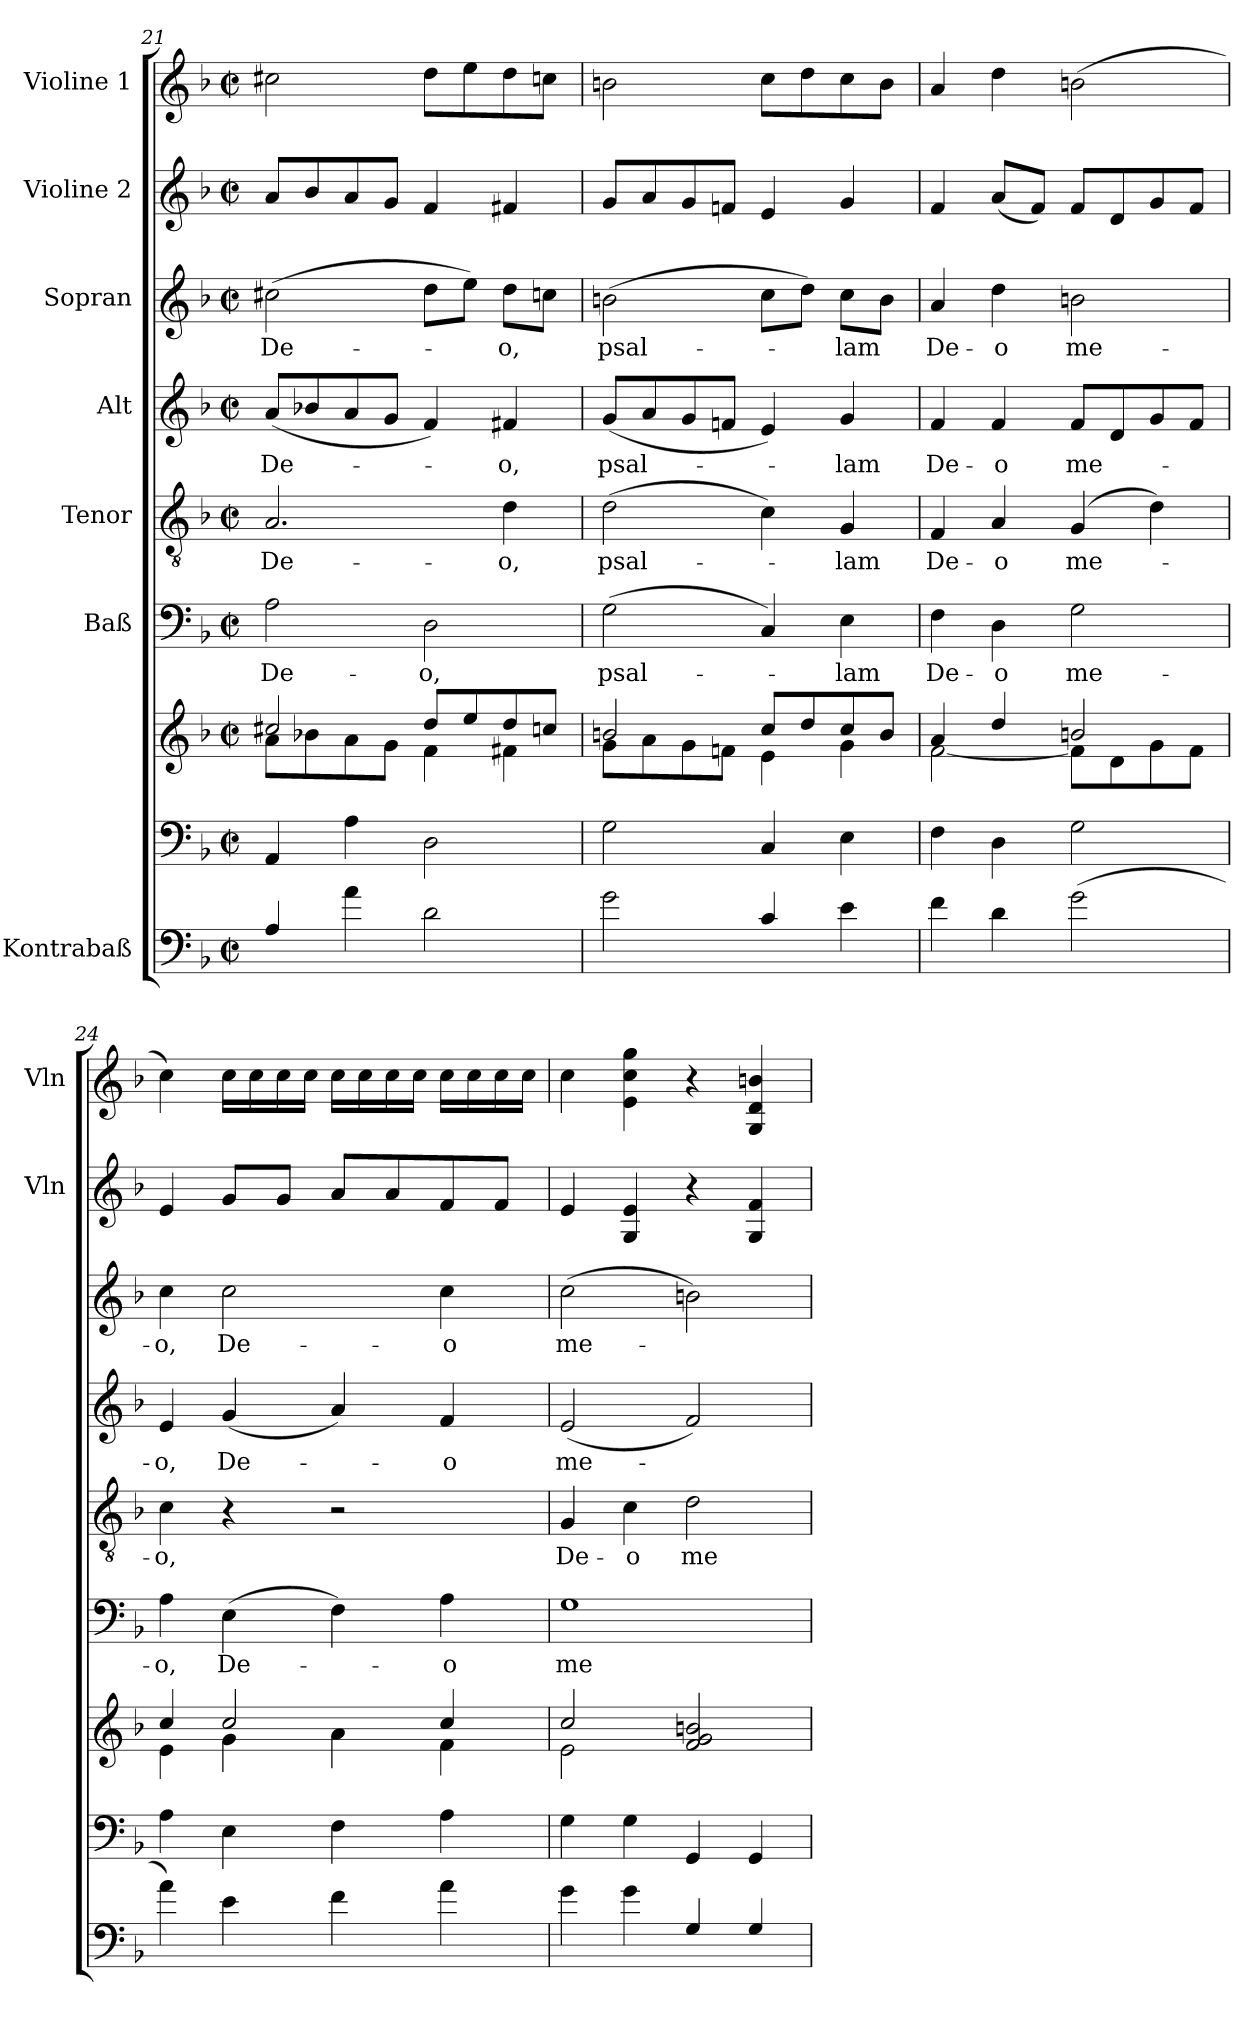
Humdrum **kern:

**kern	**kern	**kern	**kern	**text	**kern	**text	**kern	**text	**kern	**text	**kern	**kern
*part8	*part7	*part7	*part6	*part6	*part5	*part5	*part4	*part4	*part3	*part3	*part2	*part1
*staff9	*staff8	*staff7	*staff6	*staff6	*staff5	*staff5	*staff4	*staff4	*staff3	*staff3	*staff2	*staff1
*I"Kontrabaß	*	*	*I"Baß	*	*I"Tenor	*	*I"Alt	*	*I"Sopran	*	*I"Violine 2	*I"Violine 1
*	*	*	*	*	*	*	*	*	*	*	*I'Vln	*I'Vln
*clefF4	*clefF4	*clefG2	*clefF4	*	*clefGv2	*	*clefG2	*	*clefG2	*	*clefG2	*clefG2
*ITrd7c12	*	*	*	*	*	*	*	*	*	*	*	*
*k[b-]	*k[b-]	*k[b-]	*k[b-]	*	*k[b-]	*	*k[b-]	*	*k[b-]	*	*k[b-]	*k[b-]
*F:	*F:	*F:	*F:	*	*F:	*	*F:	*	*F:	*	*F:	*F:
*M2/2	*M2/2	*M2/2	*M2/2	*	*M2/2	*	*M2/2	*	*M2/2	*	*M2/2	*M2/2
*met(c|)	*met(c|)	*met(c|)	*met(c|)	*	*met(c|)	*	*met(c|)	*	*met(c|)	*	*met(c|)	*met(c|)
=21	=21	=21	=21	=21	=21	=21	=21	=21	=21	=21	=21	=21
*	*	*^	*	*	*	*	*	*	*	*	*	*
!	!	!	!	!	!LO:LY:b	!	!LO:LY:b	!	!LO:LY:b	!	!LO:LY:b	!	!
4AA/	4AA/	2cc#X/	8a\L	2A\	De-	2.A/	De-	(<8a/L	De-	(>2cc#X\	De-	8a/L	2cc#X\
.	.	.	8b-X\	.	.	.	.	8b-X/	.	.	.	8b-/	.
4A\	4A\	.	8a\	.	.	.	.	8a/	.	.	.	8a/	.
.	.	.	8g\J	.	.	.	.	8g/J	.	.	.	8g/J	.
!	!	!	!	!	!LO:LY:b	!	!	!	!	!	!	!	!
2D\	2D\	8dd/L	4f\	2D\	-o,	.	.	4f/)	.	8dd\L	.	4f/	8dd\L
.	.	8ee/	.	.	.	.	.	.	.	8ee\J)	.	.	8ee\
!	!	!	!	!	!	!	!LO:LY:b	!	!LO:LY:b	!	!LO:LY:b	!	!
.	.	8dd/	4f#X\	.	.	4d\	-o,	4f#X/	-o,	8dd\L	-o,	4f#X/	8dd\
.	.	8ccn/J	.	.	.	.	.	.	.	8ccn\J	.	.	8ccn\J
=22	=22	=22	=22	=22	=22	=22	=22	=22	=22	=22	=22	=22	=22
!	!	!	!	!	!LO:LY:b	!	!LO:LY:b	!	!LO:LY:b	!	!LO:LY:b	!	!
2G\	2G\	2bn/	8g\L	(>2G\	psal-	(>2d\	psal-	(<8g/L	psal-	(>2bn\	psal-	8g/L	2bn\
.	.	.	8a\	.	.	.	.	8a/	.	.	.	8a/	.
.	.	.	8g\	.	.	.	.	8g/	.	.	.	8g/	.
.	.	.	8fn\J	.	.	.	.	8fn/J	.	.	.	8fn/J	.
4C/	4C/	8cc/L	4e\	4C/)	.	4c\)	.	4e/)	.	8cc\L	.	4e/	8cc\L
.	.	8dd/	.	.	.	.	.	.	.	8dd\J)	.	.	8dd\
!	!	!	!	!	!LO:LY:b	!	!LO:LY:b	!	!LO:LY:b	!	!LO:LY:b	!	!
4E\	4E\	8cc/	4g\	4E\	-lam	4G/	-lam	4g/	-lam	8cc\L	-lam	4g/	8cc\
.	.	8b/J	.	.	.	.	.	.	.	8b\J	.	.	8b\J
!!LO:PB:g=z
=23	=23	=23	=23	=23	=23	=23	=23	=23	=23	=23	=23	=23	=23
!	!	!	!	!	!LO:LY:b	!	!LO:LY:b	!	!LO:LY:b	!	!LO:LY:b	!	!
4F\	4F\	4a/	[<2f\	4F\	De-	4F/	De-	4f/	De-	4a/	De-	4f/	4a/
!	!	!	!	!	!LO:LY:b	!	!LO:LY:b	!	!LO:LY:b	!	!LO:LY:b	!	!
4D\	4D\	4dd/	.	4D\	-o	4A/	-o	4f/	-o	4dd\	-o	(<8a/L	4dd\
.	.	.	.	.	.	.	.	.	.	.	.	8f/J)	.
!	!	!	!	!	!LO:LY:b	!	!LO:LY:b	!	!LO:LY:b	!	!LO:LY:b	!	!
(>2G\	2G\	2bn/	8f\L]	2G\	me-	(4G/	me-	8f/L	me-	2bn\	me-	8f/L	(>2bn\
.	.	.	8d\	.	.	.	.	8d/	.	.	.	8d/	.
.	.	.	8g\	.	.	4d\)	.	8g/	.	.	.	8g/	.
.	.	.	8f\J	.	.	.	.	8f/J	.	.	.	8f/J	.
=24	=24	=24	=24	=24	=24	=24	=24	=24	=24	=24	=24	=24	=24
!	!	!	!	!	!LO:LY:b	!	!LO:LY:b	!	!LO:LY:b	!	!LO:LY:b	!	!
4A\)	4A\	4cc/	4e\	4A\	-o,	4c\	-o,	4e/	-o,	4cc\	-o,	4e/	4cc\)
!	!	!	!	!	!LO:LY:b	!	!	!	!LO:LY:b	!	!LO:LY:b	!	!
4E\	4E\	2cc/	4g\	(>4E\	De-	4r	.	(<4g/	De-	2cc\	De-	8g/L	16cc\LL
.	.	.	.	.	.	.	.	.	.	.	.	.	16cc\
.	.	.	.	.	.	.	.	.	.	.	.	8g/J	16cc\
.	.	.	.	.	.	.	.	.	.	.	.	.	16cc\JJ
4F\	4F\	.	4a\	4F\)	.	2r	.	4a/)	.	.	.	8a/L	16cc\LL
.	.	.	.	.	.	.	.	.	.	.	.	.	16cc\
.	.	.	.	.	.	.	.	.	.	.	.	8a/	16cc\
.	.	.	.	.	.	.	.	.	.	.	.	.	16cc\JJ
!	!	!	!	!	!LO:LY:b	!	!	!	!LO:LY:b	!	!LO:LY:b	!	!
4A\	4A\	4cc/	4f\	4A\	-o	.	.	4f/	-o	4cc\	-o	8f/	16cc\LL
.	.	.	.	.	.	.	.	.	.	.	.	.	16cc\
.	.	.	.	.	.	.	.	.	.	.	.	8f/J	16cc\
.	.	.	.	.	.	.	.	.	.	.	.	.	16cc\JJ
=25	=25	=25	=25	=25	=25	=25	=25	=25	=25	=25	=25	=25	=25
!	!	!	!	!	!LO:LY:b	!	!LO:LY:b	!	!LO:LY:b	!	!LO:LY:b	!	!
4G\	4G\	2cc/	2e\	1G	me-	4G/	De-	(<2e/	me-	(>2cc\	me-	4e/	4cc\
!	!	!	!	!	!	!	!LO:LY:b	!	!	!	!	!	!
4G\	4G\	.	.	.	.	4c\	-o	.	.	.	.	4G/ 4e/	4e\ 4cc\ 4gg\
!	!	!	!	!	!	!	!LO:LY:b	!	!	!	!	!	!
4GG/	4GG/	2f/ 2g/ 2bn/	2ryy	.	.	2d\	me-	2f/)	.	2bn\)	.	4r	4r
4GG/	4GG/	.	.	.	.	.	.	.	.	.	.	4G/ 4f/	4G/ 4d/ 4bn/
*	*	*v	*v	*	*	*	*	*	*	*	*	*	*
=	=	=	=	=	=	=	=	=	=	=	=	=
*-	*-	*-	*-	*-	*-	*-	*-	*-	*-	*-	*-	*-
